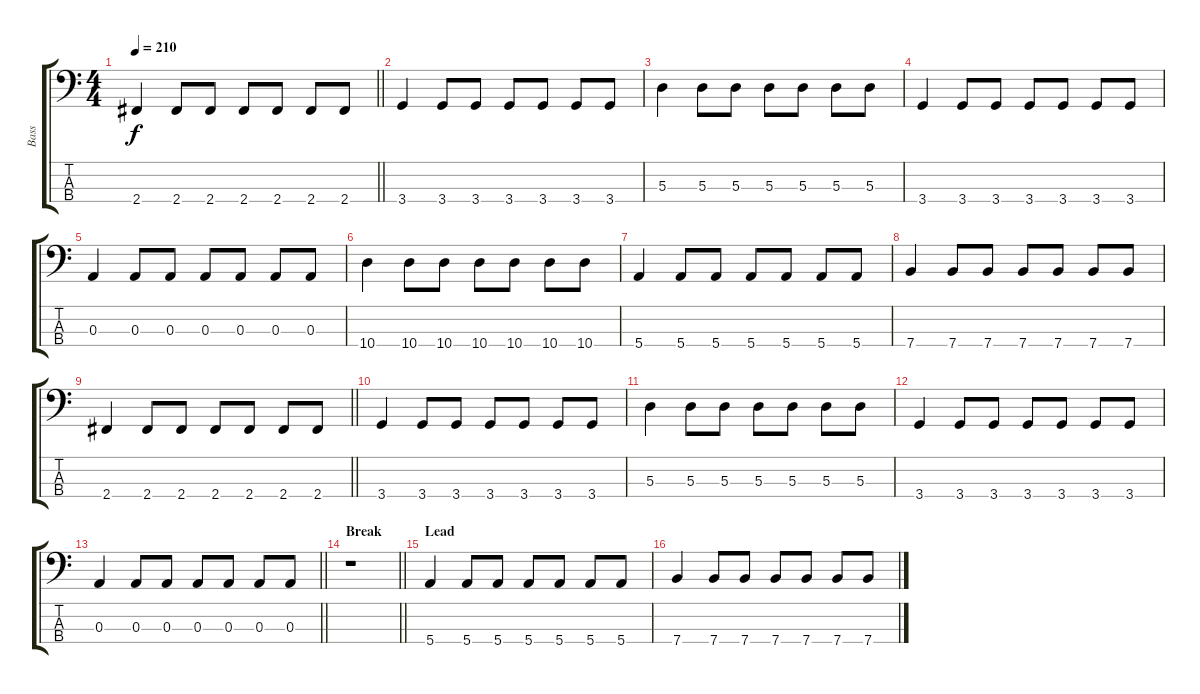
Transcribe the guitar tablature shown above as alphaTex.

\track ("Bass" "Bass") {instrument electricbassfinger}
\staff {score tabs}
\tuning (G2 D2 A1 E1) {hide}
\ts (4 4)
\tempo 210
\clef f4
\barLineRight lightlight
\ks c
2.4.4{dy f} 2.4.8 2.4.8 2.4.8 2.4.8 2.4.8 2.4.8 |
3.4.4 3.4.8 3.4.8 3.4.8 3.4.8 3.4.8 3.4.8 |
5.3.4 5.3.8 5.3.8 5.3.8 5.3.8 5.3.8 5.3.8 |
3.4.4 3.4.8 3.4.8 3.4.8 3.4.8 3.4.8 3.4.8 |
0.3.4 0.3.8 0.3.8 0.3.8 0.3.8 0.3.8 0.3.8 |
10.4.4 10.4.8 10.4.8 10.4.8 10.4.8 10.4.8 10.4.8 |
5.4.4 5.4.8 5.4.8 5.4.8 5.4.8 5.4.8 5.4.8 |
7.4.4 7.4.8 7.4.8 7.4.8 7.4.8 7.4.8 7.4.8 |
\barLineRight lightlight
2.4.4 2.4.8 2.4.8 2.4.8 2.4.8 2.4.8 2.4.8 |
3.4.4 3.4.8 3.4.8 3.4.8 3.4.8 3.4.8 3.4.8 |
5.3.4 5.3.8 5.3.8 5.3.8 5.3.8 5.3.8 5.3.8 |
3.4.4 3.4.8 3.4.8 3.4.8 3.4.8 3.4.8 3.4.8 |
\barLineRight lightlight
0.3.4 0.3.8 0.3.8 0.3.8 0.3.8 0.3.8 0.3.8 |
\section ("" "Break")
\barLineRight lightlight
r.1 |
\section ("" "Lead")
5.4.4 5.4.8 5.4.8 5.4.8 5.4.8 5.4.8 5.4.8 |
7.4.4 7.4.8 7.4.8 7.4.8 7.4.8 7.4.8 7.4.8
